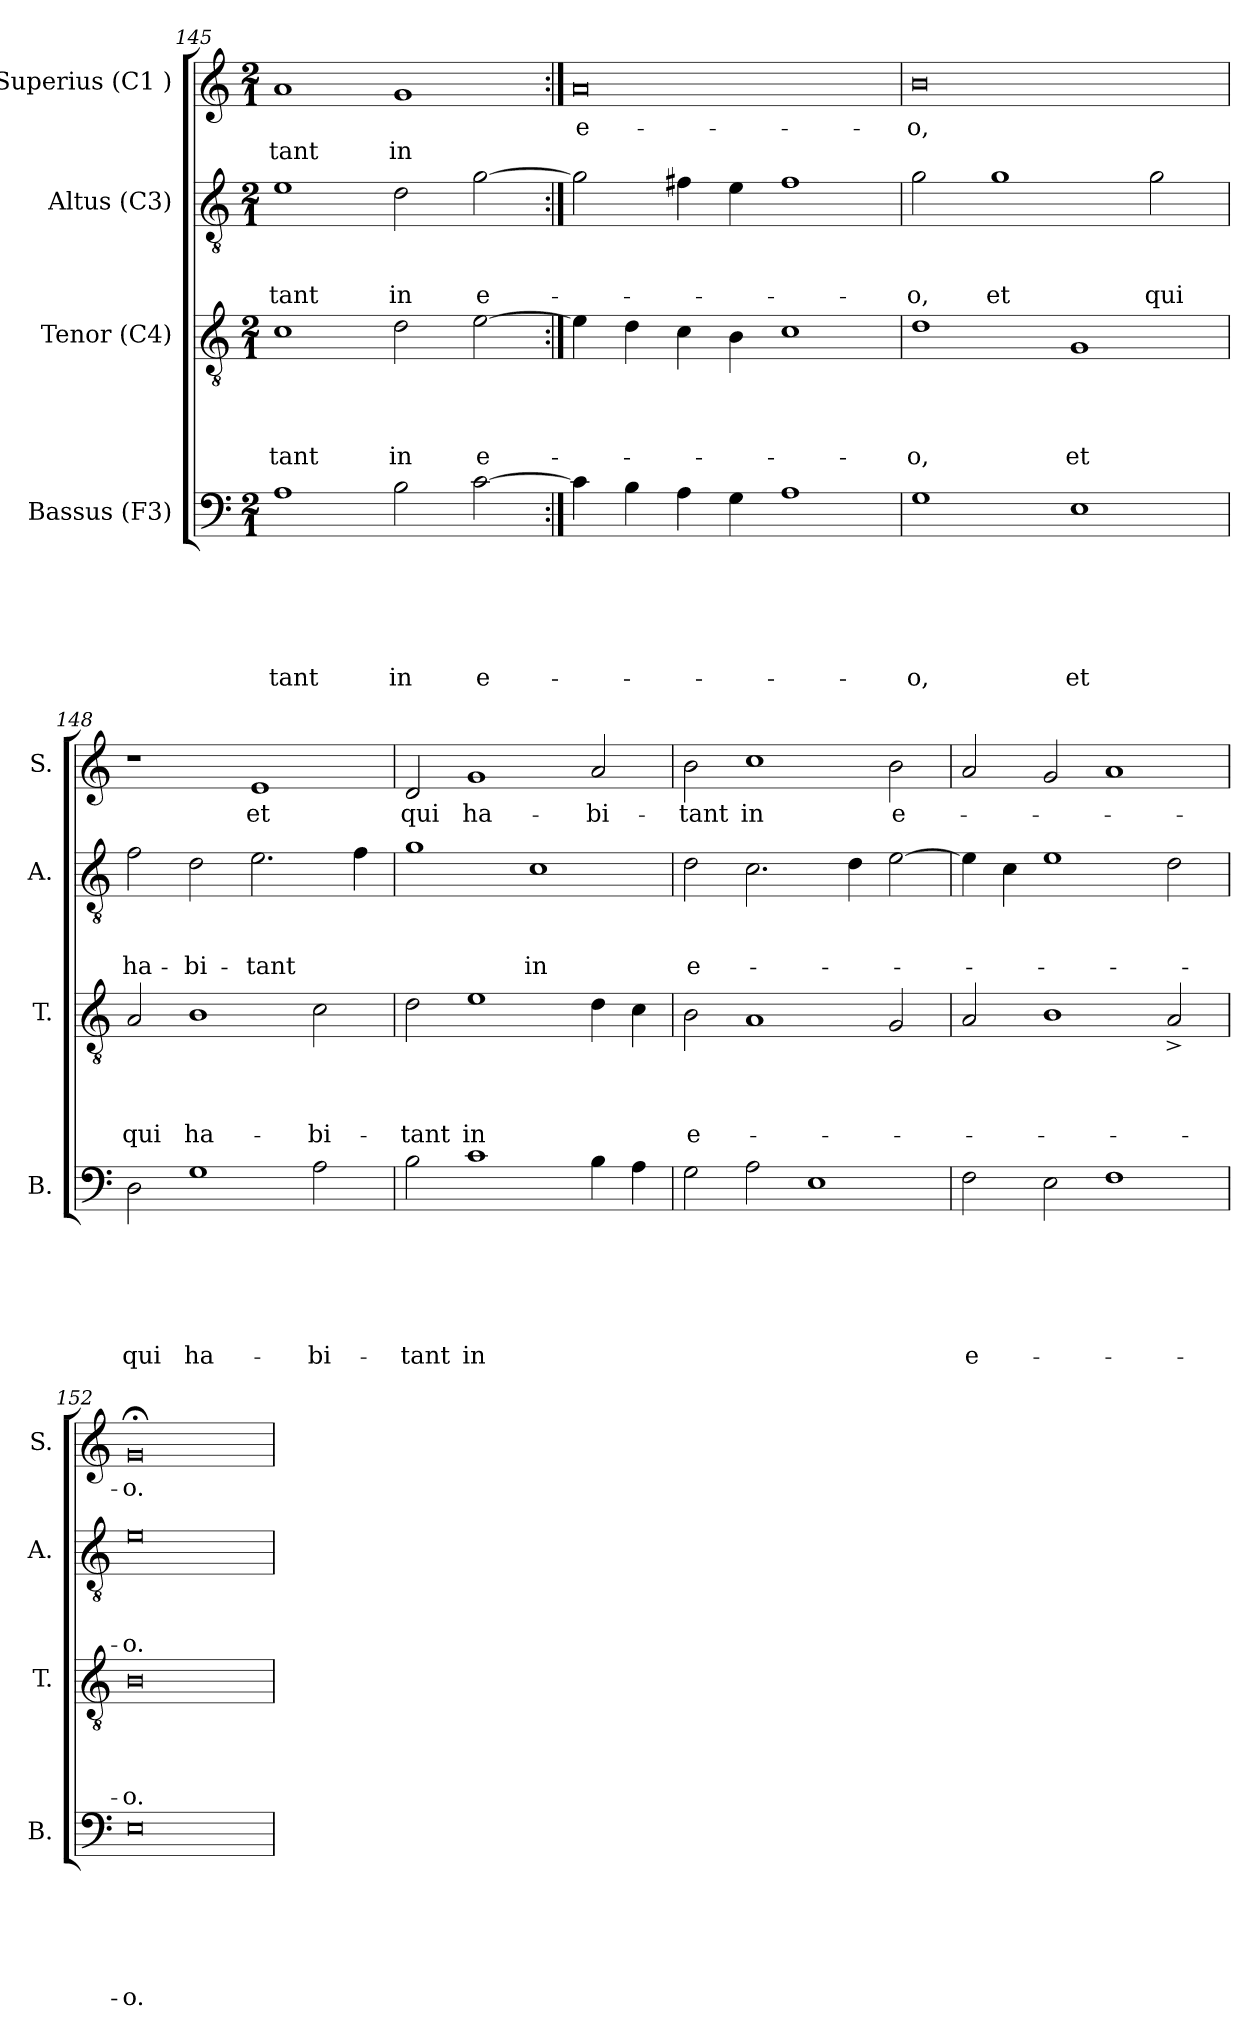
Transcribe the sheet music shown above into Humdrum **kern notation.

**kern	**text	**text	**text	**text	**text	**text	**kern	**text	**text	**text	**text	**kern	**text	**text	**text	**kern	**text	**text
*part4	*part4	*part4	*part4	*part4	*part4	*part4	*part3	*part3	*part3	*part3	*part3	*part2	*part2	*part2	*part2	*part1	*part1	*part1
*staff4	*staff4	*staff4	*staff4	*staff4	*staff4	*staff4	*staff3	*staff3	*staff3	*staff3	*staff3	*staff2	*staff2	*staff2	*staff2	*staff1	*staff1	*staff1
*I"Bassus (F3)	*	*	*	*	*	*	*I"Tenor (C4)	*	*	*	*	*I"Altus (C3)	*	*	*	*I"Superius (C1 )	*	*
*I'B.	*	*	*	*	*	*	*I'T.	*	*	*	*	*I'A.	*	*	*	*I'S.	*	*
*clefF4	*	*	*	*	*	*	*clefGv2	*	*	*	*	*clefGv2	*	*	*	*clefG2	*	*
*k[]	*	*	*	*	*	*	*k[]	*	*	*	*	*k[]	*	*	*	*k[]	*	*
*C:	*	*	*	*	*	*	*C:	*	*	*	*	*C:	*	*	*	*C:	*	*
*M2/1	*	*	*	*	*	*	*M2/1	*	*	*	*	*M2/1	*	*	*	*M2/1	*	*
=145	=145	=145	=145	=145	=145	=145	=145	=145	=145	=145	=145	=145	=145	=145	=145	=145	=145	=145
!	!	!	!	!	!	!LO:LY:b	!	!	!	!	!LO:LY:b	!	!	!	!LO:LY:b	!	!	!LO:LY:b
1A	.	.	.	.	.	-tant	1c	.	.	.	-tant	1e	.	.	-tant	1a	.	-tant
!	!	!	!	!	!	!LO:LY:b	!	!	!	!	!LO:LY:b	!	!	!	!LO:LY:b	!	!	!LO:LY:b
2B\	.	.	.	.	.	in	2d\	.	.	.	in	2d\	.	.	in	1g	.	in
!	!	!	!	!	!	!LO:LY:b:rj	!	!	!	!	!LO:LY:b:rj	!	!	!	!LO:LY:b:rj	!	!	!
[>2c\	.	.	.	.	.	e-	[>2e\	.	.	.	e-	[>2g\	.	.	e-	.	.	.
=146:|!	=146:|!	=146:|!	=146:|!	=146:|!	=146:|!	=146:|!	=146:|!	=146:|!	=146:|!	=146:|!	=146:|!	=146:|!	=146:|!	=146:|!	=146:|!	=146:|!	=146:|!	=146:|!
!	!	!	!	!	!	!	!	!	!	!	!	!	!	!	!	!	!LO:LY:b:rj	!
4c\]	.	.	.	.	.	.	4e\]	.	.	.	.	2g\]	.	.	.	0a	-e-	.
4B\	.	.	.	.	.	.	4d\	.	.	.	.	.	.	.	.	.	.	.
4A\	.	.	.	.	.	.	4c\	.	.	.	.	4f#\	.	.	.	.	.	.
4G\	.	.	.	.	.	.	4B\	.	.	.	.	4e\	.	.	.	.	.	.
1A	.	.	.	.	.	.	1c	.	.	.	.	1f#	.	.	.	.	.	.
=147	=147	=147	=147	=147	=147	=147	=147	=147	=147	=147	=147	=147	=147	=147	=147	=147	=147	=147
!	!	!	!	!	!	!LO:LY:b	!	!	!	!	!LO:LY:b	!	!	!	!LO:LY:b	!	!LO:LY:b:rj	!
1G	.	.	.	.	.	-o,	1d	.	.	.	-o,	2g\	.	.	-o,	0b	-o,	.
!	!	!	!	!	!	!	!	!	!	!	!	!	!	!	!LO:LY:b	!	!	!
.	.	.	.	.	.	.	.	.	.	.	.	1g	.	.	et	.	.	.
!	!	!	!	!	!	!LO:LY:b	!	!	!	!	!LO:LY:b	!	!	!	!	!	!	!
1E	.	.	.	.	.	et	1G	.	.	.	et	.	.	.	.	.	.	.
!	!	!	!	!	!	!	!	!	!	!	!	!	!	!	!LO:LY:b	!	!	!
.	.	.	.	.	.	.	.	.	.	.	.	2g\	.	.	qui	.	.	.
!!LO:LB:g=z
=148	=148	=148	=148	=148	=148	=148	=148	=148	=148	=148	=148	=148	=148	=148	=148	=148	=148	=148
!	!	!	!	!	!	!LO:LY:b	!	!	!	!	!LO:LY:b	!	!	!	!LO:LY:b	!	!	!
2D\	.	.	.	.	.	qui	2A/	.	.	.	qui	2f\	.	.	ha-	1r	.	.
!	!	!	!	!	!	!LO:LY:b	!	!	!	!	!LO:LY:b	!	!	!	!LO:LY:b	!	!	!
1G	.	.	.	.	.	ha-	1B	.	.	.	ha-	2d\	.	.	-bi-	.	.	.
!	!	!	!	!	!	!	!	!	!	!	!	!	!	!	!LO:LY:b	!	!LO:LY:b	!
.	.	.	.	.	.	.	.	.	.	.	.	2.e\	.	.	-tant	1e	et	.
!	!	!	!	!	!	!LO:LY:b	!	!	!	!	!LO:LY:b	!	!	!	!	!	!	!
2A\	.	.	.	.	.	-bi-	2c\	.	.	.	-bi-	.	.	.	.	.	.	.
.	.	.	.	.	.	.	.	.	.	.	.	4f\	.	.	.	.	.	.
=149	=149	=149	=149	=149	=149	=149	=149	=149	=149	=149	=149	=149	=149	=149	=149	=149	=149	=149
!	!	!	!	!	!	!LO:LY:b	!	!	!	!	!LO:LY:b	!	!	!	!	!	!LO:LY:b	!
2B\	.	.	.	.	.	-tant	2d\	.	.	.	-tant	1g	.	.	.	2d/	qui	.
!	!	!	!	!	!	!LO:LY:b	!	!	!	!	!LO:LY:b	!	!	!	!	!	!LO:LY:b	!
1c	.	.	.	.	.	in	1e	.	.	.	in	.	.	.	.	1g	ha-	.
!	!	!	!	!	!	!	!	!	!	!	!	!	!	!	!LO:LY:b	!	!	!
.	.	.	.	.	.	.	.	.	.	.	.	1c	.	.	in	.	.	.
!	!	!	!	!	!	!	!	!	!	!	!	!	!	!	!	!	!LO:LY:b	!
4B\	.	.	.	.	.	.	4d\	.	.	.	.	.	.	.	.	2a/	-bi-	.
4A\	.	.	.	.	.	.	4c\	.	.	.	.	.	.	.	.	.	.	.
=150	=150	=150	=150	=150	=150	=150	=150	=150	=150	=150	=150	=150	=150	=150	=150	=150	=150	=150
!	!	!	!	!	!	!	!	!	!	!	!LO:LY:b:rj	!	!	!	!LO:LY:b:rj	!	!LO:LY:b	!
2G\	.	.	.	.	.	.	2B\	.	.	.	e-	2d\	.	.	e-	2b\	-tant	.
!	!	!	!	!	!	!	!	!	!	!	!	!	!	!	!	!	!LO:LY:b	!
2A\	.	.	.	.	.	.	1A	.	.	.	.	2.c\	.	.	.	1cc	in	.
1E	.	.	.	.	.	.	.	.	.	.	.	.	.	.	.	.	.	.
.	.	.	.	.	.	.	.	.	.	.	.	4d\	.	.	.	.	.	.
!	!	!	!	!	!	!	!	!	!	!	!	!	!	!	!	!	!LO:LY:b:rj	!
.	.	.	.	.	.	.	2G/	.	.	.	.	[>2e\	.	.	.	2b\	e-	.
=151	=151	=151	=151	=151	=151	=151	=151	=151	=151	=151	=151	=151	=151	=151	=151	=151	=151	=151
!	!	!	!	!	!	!LO:LY:b:rj	!	!	!	!	!	!	!	!	!	!	!	!
2F\	.	.	.	.	.	e-	2A/	.	.	.	.	4e\]	.	.	.	2a/	.	.
.	.	.	.	.	.	.	.	.	.	.	.	4c\	.	.	.	.	.	.
2E\	.	.	.	.	.	.	1B	.	.	.	.	1e	.	.	.	2g/	.	.
1F	.	.	.	.	.	.	.	.	.	.	.	.	.	.	.	1a	.	.
.	.	.	.	.	.	.	2A^</	.	.	.	.	2d\	.	.	.	.	.	.
=152	=152	=152	=152	=152	=152	=152	=152	=152	=152	=152	=152	=152	=152	=152	=152	=152	=152	=152
!	!	!	!	!	!	!LO:LY:b:rj	!	!	!	!	!LO:LY:b:rj	!	!	!	!LO:LY:b:rj	!	!LO:LY:b:rj	!
0E	.	.	.	.	.	-o.	0B	.	.	.	-o.	0e	.	.	-o.	0g;	-o.	.
=	=	=	=	=	=	=	=	=	=	=	=	=	=	=	=	=	=	=
*-	*-	*-	*-	*-	*-	*-	*-	*-	*-	*-	*-	*-	*-	*-	*-	*-	*-	*-
